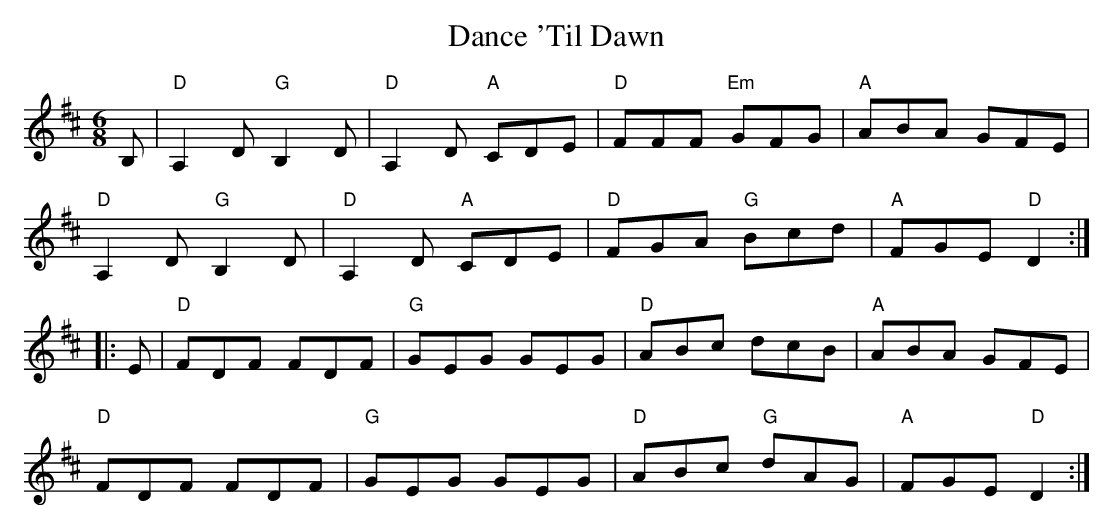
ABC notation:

X:1
T:Dance 'Til Dawn
M:6/8
K:D
B,|"D"A,2D "G"B,2D|"D"A,2D "A"CDE|"D"FFF "Em"GFG|"A"ABA GFE|
"D"A,2D "G"B,2D|"D"A,2D "A"CDE|"D"FGA "G"Bcd|"A"FGE "D"D2:|
|:E|"D"FDF FDF|"G"GEG GEG|"D"ABc dcB|"A"ABA GFE|
"D"FDF FDF|"G"GEG GEG|"D"ABc "G"dAG|"A"FGE "D"D2:|
